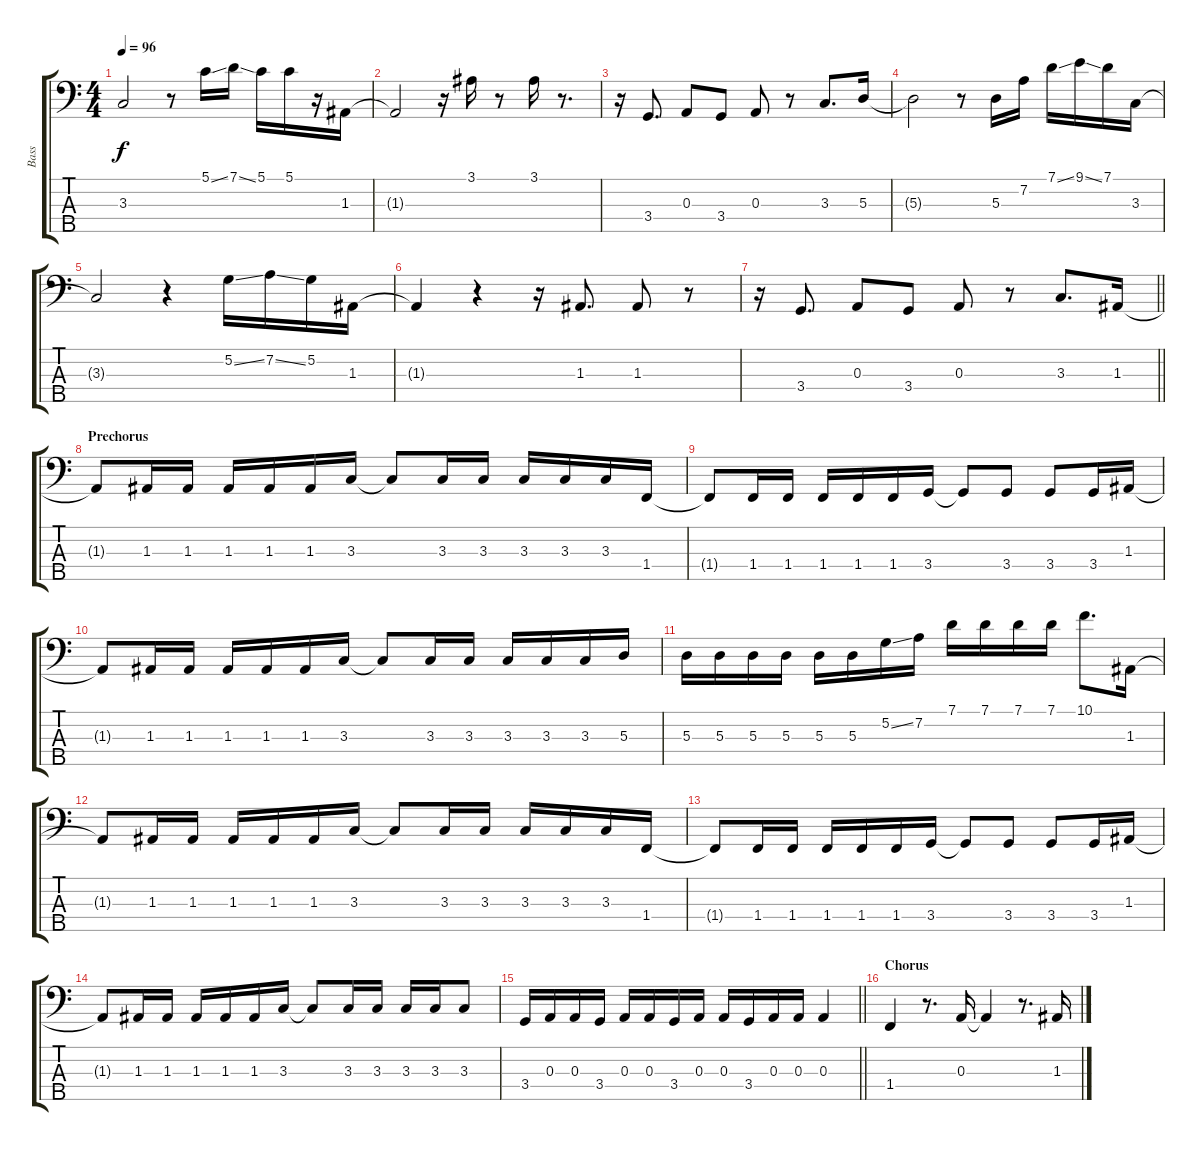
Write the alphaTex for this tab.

\track ("Bass" "Bass") {instrument electricbassfinger}
\staff {score tabs}
\tuning (G2 D2 A1 E1 B0) {hide}
\ts (4 4)
\tempo 96
\clef f4
\ks c
3.3{t}.2{dy f} r.8 5.1{ss}.16 7.1{ss}.16 5.1.16 5.1.16 r.16 1.3.16 |
1.3{t}.2 r.16 3.1.16 r.8 3.1.16 r.8{d} |
r.16 3.4.8{d} 0.3.8 3.4.8 0.3.8 r.8 3.3.8{d} 5.3.16 |
5.3{t}.2 r.8 5.3.16 7.2.16 7.1{ss}.16 9.1{ss}.16 7.1.16 3.3.16 |
3.3{t}.2 r.4 5.2{ss}.16 7.2{ss}.16 5.2.16 1.3.16 |
1.3{t}.4 r.4 r.16 1.3.8{d} 1.3.8 r.8 |
\barLineRight lightlight
r.16 3.4.8{d} 0.3.8 3.4.8 0.3.8 r.8 3.3.8{d} 1.3.16 |
\section ("" "Prechorus")
1.3{t}.8 1.3.16 1.3.16 1.3.16 1.3.16 1.3.16 3.3.16 3.3{t}.8 3.3.16 3.3.16 3.3.16 3.3.16 3.3.16 1.4.16 |
1.4{t}.8 1.4.16 1.4.16 1.4.16 1.4.16 1.4.16 3.4.16 3.4{t}.8 3.4.8 3.4.8 3.4.16 1.3.16 |
1.3{t}.8 1.3.16 1.3.16 1.3.16 1.3.16 1.3.16 3.3.16 3.3{t}.8 3.3.16 3.3.16 3.3.16 3.3.16 3.3.16 5.3.16 |
5.3.16 5.3.16 5.3.16 5.3.16 5.3.16 5.3.16 5.2{ss}.16 7.2.16 7.1.16 7.1.16 7.1.16 7.1.16 10.1.8{d} 1.3.16 |
1.3{t}.8 1.3.16 1.3.16 1.3.16 1.3.16 1.3.16 3.3.16 3.3{t}.8 3.3.16 3.3.16 3.3.16 3.3.16 3.3.16 1.4.16 |
1.4{t}.8 1.4.16 1.4.16 1.4.16 1.4.16 1.4.16 3.4.16 3.4{t}.8 3.4.8 3.4.8 3.4.16 1.3.16 |
1.3{t}.8 1.3.16 1.3.16 1.3.16 1.3.16 1.3.16 3.3.16 3.3{t}.8 3.3.16 3.3.16 3.3.16 3.3.16 3.3.8 |
\barLineRight lightlight
3.4.16 0.3.16 0.3.16 3.4.16 0.3.16 0.3.16 3.4.16 0.3.16 0.3.16 3.4.16 0.3.16 0.3.16 0.3.4 |
\section ("" "Chorus")
1.4.4 r.8{d} 0.3.16 0.3{t}.4 r.8{d} 1.3.16
